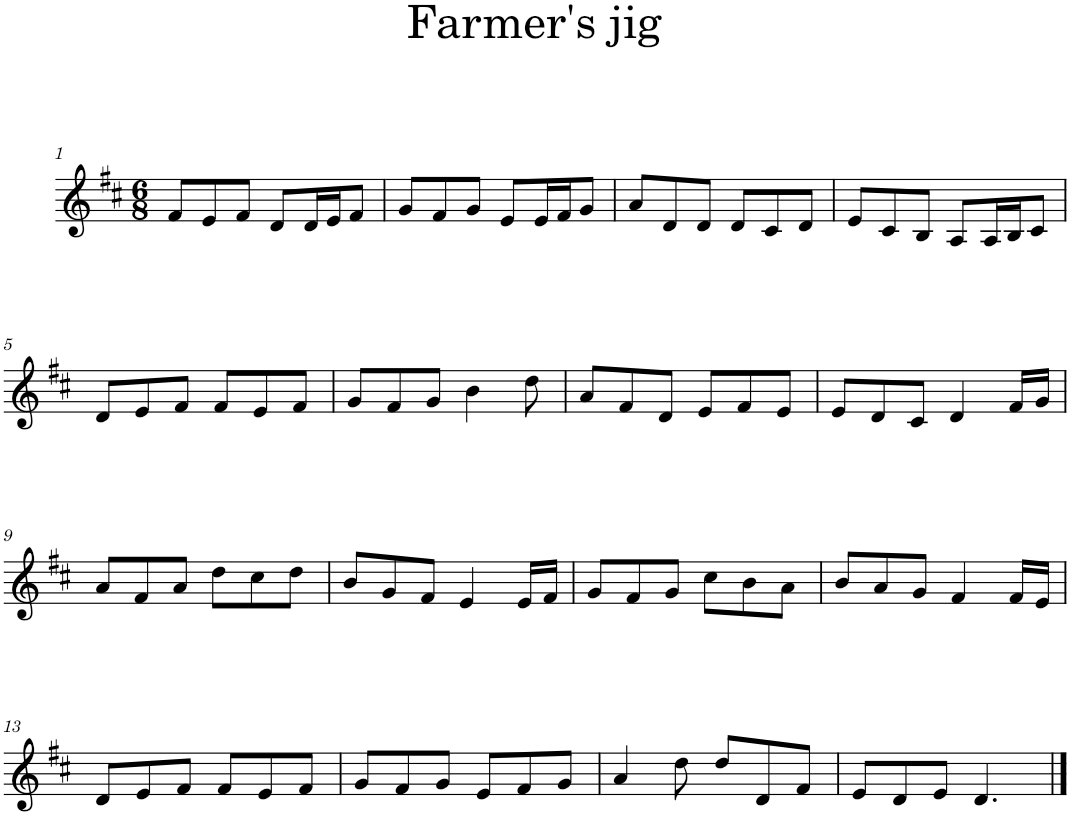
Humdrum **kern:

**kern
*part1
*staff1
*I"Flute
*I'Fl.
*clefG2
*k[f#c#]
*M6/8
=1
8f#/L
8e/
8f#/J
8d/L
16d/L
16e/J
8f#/J
=2
8g/L
8f#/
8g/J
8e/L
16e/L
16f#/J
8g/J
=3
8a/L
8d/
8d/J
8d/L
8c#/
8d/J
=4
8e/L
8c#/
8B/J
8A/L
16A/L
16B/J
8c#/J
!!LO:LB:g=z
=5
8d/L
8e/
8f#/J
8f#/L
8e/
8f#/J
=6
8g/L
8f#/
8g/J
4b\
8dd\
=7
8a/L
8f#/
8d/J
8e/L
8f#/
8e/J
=8
8e/L
8d/
8c#/J
4d/
16f#/LL
16g/JJ
!!LO:LB:g=z
=9
8a/L
8f#/
8a/J
8dd\L
8cc#\
8dd\J
=10
8b/L
8g/
8f#/J
4e/
16e/LL
16f#/JJ
=11
8g/L
8f#/
8g/J
8cc#\L
8b\
8a\J
=12
8b/L
8a/
8g/J
4f#/
16f#/LL
16e/JJ
!!LO:LB:g=z
=13
8d/L
8e/
8f#/J
8f#/L
8e/
8f#/J
=14
8g/L
8f#/
8g/J
8e/L
8f#/
8g/J
=15
4a/
8dd\
8dd/L
8d/
8f#/J
=16
8e/L
8d/
8e/J
4.d/
==
*-
